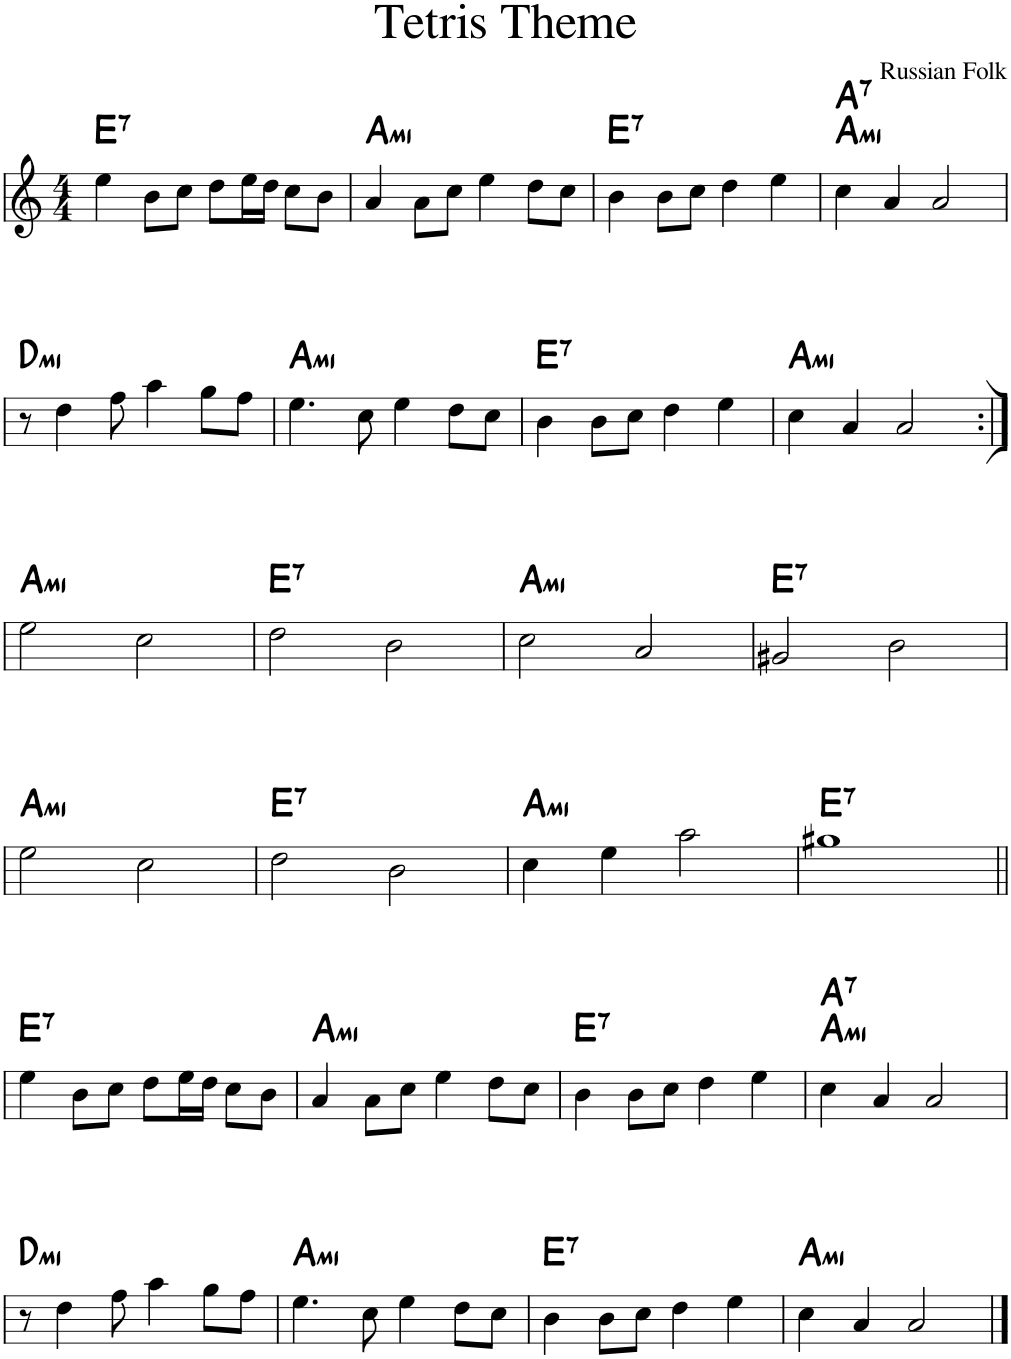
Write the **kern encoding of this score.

**kern	**harte
*part1	*part1
*staff1	*
*I"Piano	*
*I'Pno	*
*clefG2	*
*k[]	*
*M4/4	*
=1	=1
!	!LO:H:kt=7
4ee\	E:7
8b\L	.
8cc\J	.
8dd\L	.
16ee\L	.
16dd\JJ	.
8cc\L	.
8b\J	.
=2	=2
!	!LO:H:kt=m
4a/	A:min
8a\L	.
8cc\J	.
4ee\	.
8dd\L	.
8cc\J	.
=3	=3
!	!LO:H:kt=7
4b\	E:7
8b\L	.
8cc\J	.
4dd\	.
4ee\	.
=4	=4
!	!LO:H:n=1:kt=m
!	!LO:H:n=2:kt=7
4cc\	A:min A:7
4a/	.
2a/	.
!!LO:LB:g=z
=5	=5
!	!LO:H:kt=m
8r	D:min
4dd\	.
8ff\	.
4aa\	.
8gg\L	.
8ff\J	.
=6	=6
!	!LO:H:kt=m
4.ee\	A:min
8cc\	.
4ee\	.
8dd\L	.
8cc\J	.
=7	=7
!	!LO:H:kt=7
4b\	E:7
8b\L	.
8cc\J	.
4dd\	.
4ee\	.
=8	=8
!	!LO:H:kt=m
4cc\	A:min
4a/	.
2a/	.
!!LO:LB:g=z
=9:|!	=9:|!
!	!LO:H:kt=m
2ee\	A:min
2cc\	.
=10	=10
!	!LO:H:kt=7
2dd\	E:7
2b\	.
=11	=11
!	!LO:H:kt=m
2cc\	A:min
2a/	.
=12	=12
!	!LO:H:kt=7
2g#X/	E:7
2b\	.
!!LO:LB:g=z
=13	=13
!	!LO:H:kt=m
2ee\	A:min
2cc\	.
=14	=14
!	!LO:H:kt=7
2dd\	E:7
2b\	.
=15	=15
!	!LO:H:kt=m
4cc\	A:min
4ee\	.
2aa\	.
=16	=16
!	!LO:H:kt=7
1gg#X	E:7
!!LO:LB:g=z
=17||	=17||
!	!LO:H:kt=7
4ee\	E:7
8b\L	.
8cc\J	.
8dd\L	.
16ee\L	.
16dd\JJ	.
8cc\L	.
8b\J	.
=18	=18
!	!LO:H:kt=m
4a/	A:min
8a\L	.
8cc\J	.
4ee\	.
8dd\L	.
8cc\J	.
=19	=19
!	!LO:H:kt=7
4b\	E:7
8b\L	.
8cc\J	.
4dd\	.
4ee\	.
=20	=20
!	!LO:H:n=1:kt=m
!	!LO:H:n=2:kt=7
4cc\	A:min A:7
4a/	.
2a/	.
!!LO:LB:g=z
=21	=21
!	!LO:H:kt=m
8r	D:min
4dd\	.
8ff\	.
4aa\	.
8gg\L	.
8ff\J	.
=22	=22
!	!LO:H:kt=m
4.ee\	A:min
8cc\	.
4ee\	.
8dd\L	.
8cc\J	.
=23	=23
!	!LO:H:kt=7
4b\	E:7
8b\L	.
8cc\J	.
4dd\	.
4ee\	.
=24	=24
!	!LO:H:kt=m
4cc\	A:min
4a/	.
2a/	.
==	==
*-	*-
